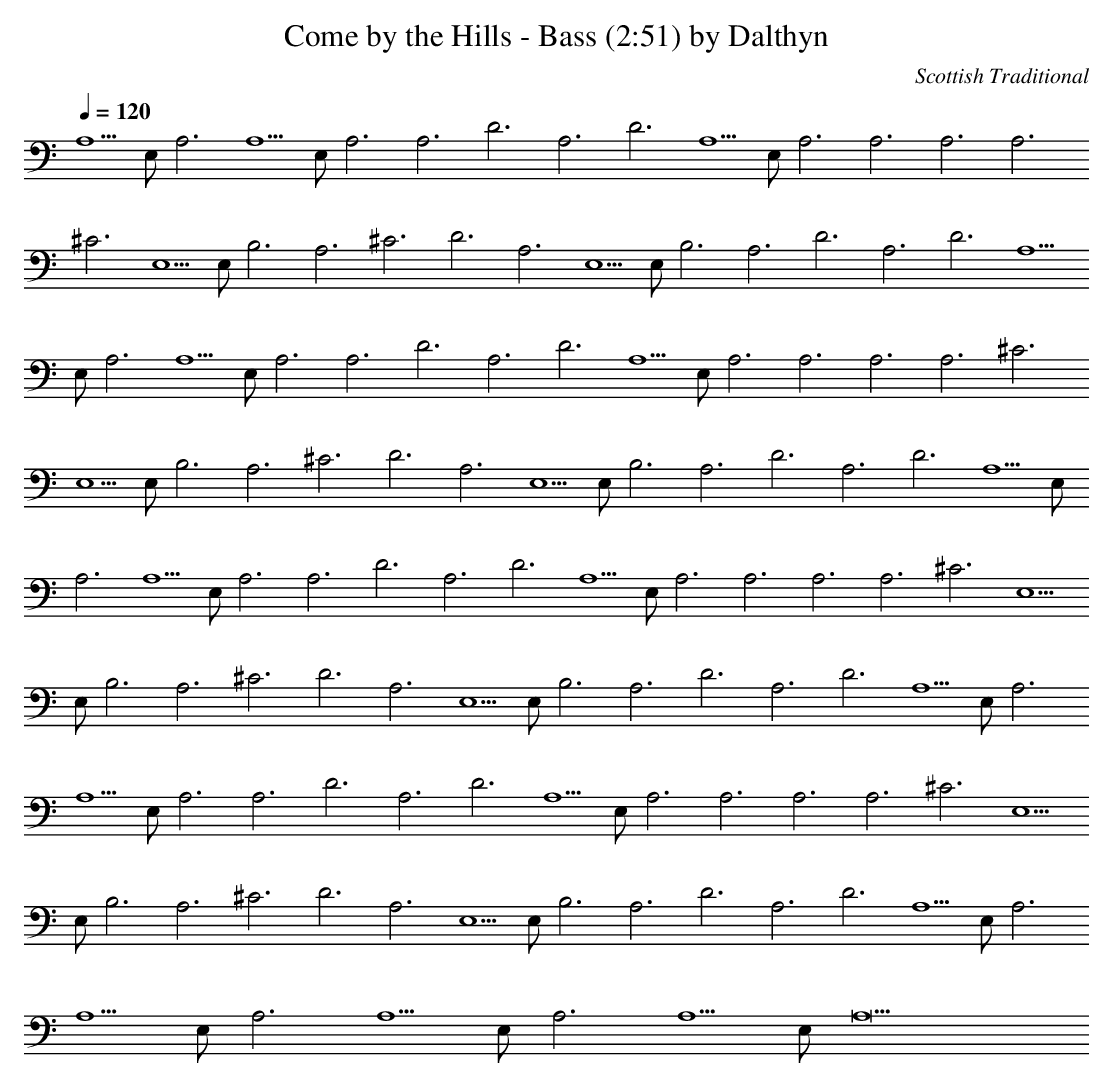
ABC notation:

X:1
T:Come by the Hills - Bass (2:51) by Dalthyn
C:Scottish Traditional
L:1/4
Q:120
K:C
A,5/2 E,/2 A,3 A,5/2 E,/2 A,3 A,3 D3 A,3 D3 A,5/2 E,/2 A,3 A,3 A,3 A,3
^C3 E,5/2 E,/2 B,3 A,3 ^C3 D3 A,3 E,5/2 E,/2 B,3 A,3 D3 A,3 D3 A,5/2
E,/2 A,3 A,5/2 E,/2 A,3 A,3 D3 A,3 D3 A,5/2 E,/2 A,3 A,3 A,3 A,3 ^C3
E,5/2 E,/2 B,3 A,3 ^C3 D3 A,3 E,5/2 E,/2 B,3 A,3 D3 A,3 D3 A,5/2 E,/2
A,3 A,5/2 E,/2 A,3 A,3 D3 A,3 D3 A,5/2 E,/2 A,3 A,3 A,3 A,3 ^C3 E,5/2
E,/2 B,3 A,3 ^C3 D3 A,3 E,5/2 E,/2 B,3 A,3 D3 A,3 D3 A,5/2 E,/2 A,3
A,5/2 E,/2 A,3 A,3 D3 A,3 D3 A,5/2 E,/2 A,3 A,3 A,3 A,3 ^C3 E,5/2
E,/2 B,3 A,3 ^C3 D3 A,3 E,5/2 E,/2 B,3 A,3 D3 A,3 D3 A,5/2 E,/2 A,3
A,5/2 E,/2 A,3 A,5/2 E,/2 A,3 A,5/2 E,/2 A,9
